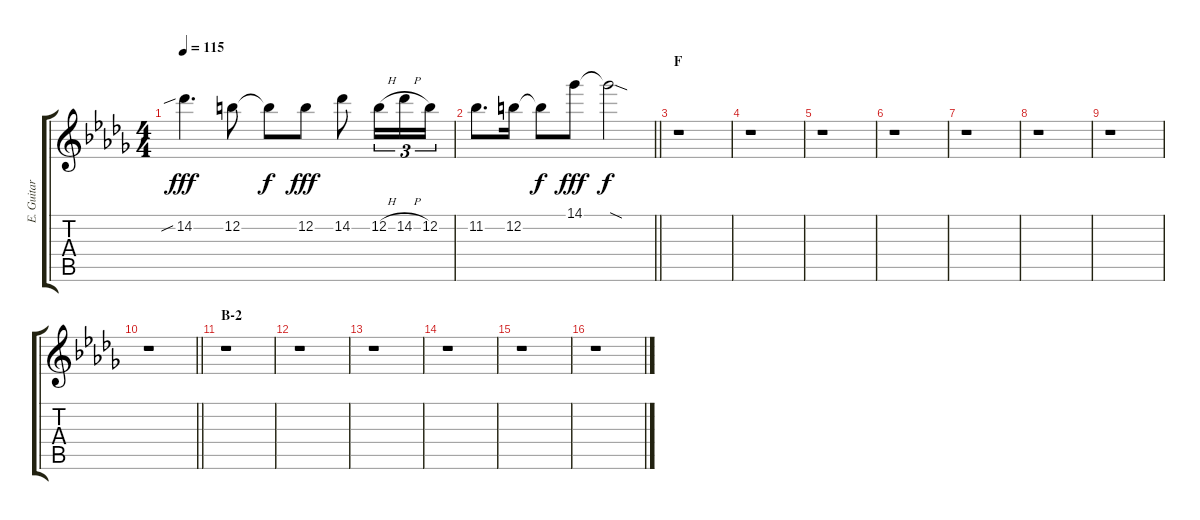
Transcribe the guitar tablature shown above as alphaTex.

\track ("E. Guitar I" "E. Guitar ") {instrument overdrivenguitar}
\staff {score tabs}
\tuning (E4 B3 G3 D3 A2 E2) {hide}
\ts (4 4)
\tempo 115
\clef g2
\ks db
14.2{sib}.4{d dy fff} 12.2.8 12.2{t}.8{dy f} 12.2.8{dy fff} 14.2.8 12.2{h}.16{tu (3 2)} 14.2{h}.16{tu (3 2)} 12.2.16{tu (3 2)} |
\barLineRight lightlight
11.2.8{d} 12.2.16 12.2{t}.8{dy f} 14.1.8{dy fff} 14.1{sod t}.2{dy f} |
\section ("" "F")
r.1 |
r.1 |
r.1 |
r.1 |
r.1 |
r.1 |
r.1 |
\barLineRight lightlight
r.1 |
\section ("" "B-2")
r.1 |
r.1 |
r.1 |
r.1 |
r.1 |
r.1
